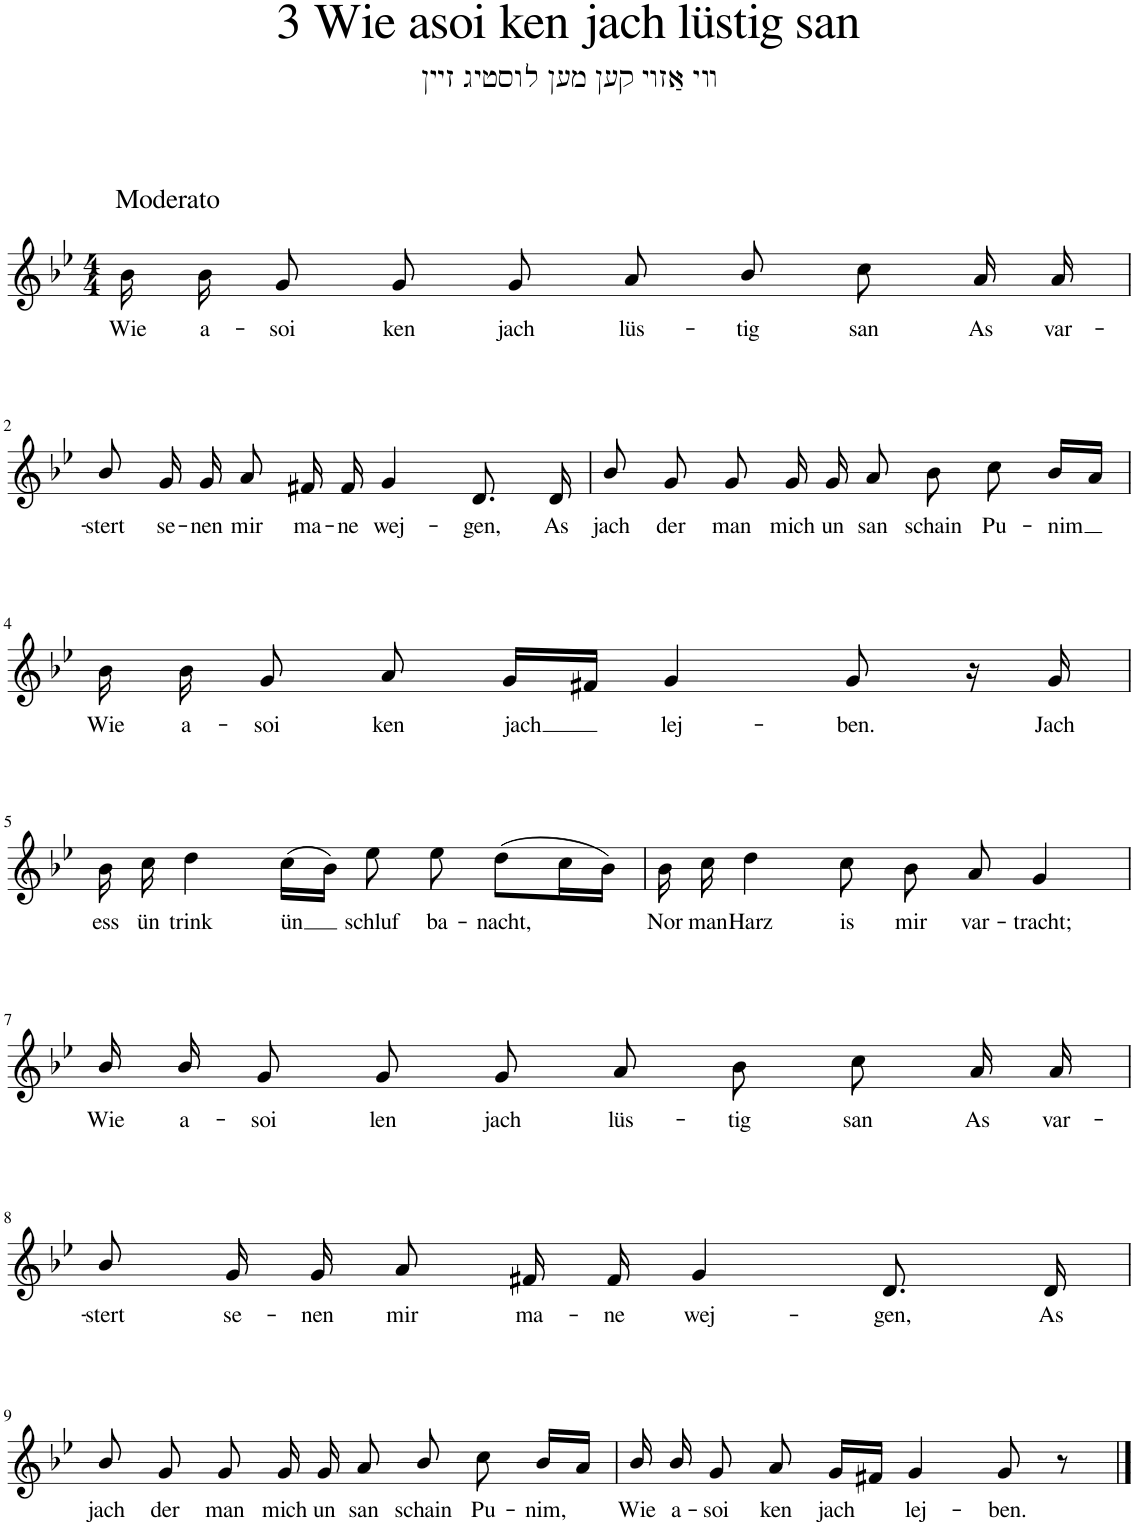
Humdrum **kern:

**kern	**text
*part1	*part1
*staff1	*staff1
*I"Piano	*
*I'Pno.	*
*clefG2	*
*k[b-e-]	*
*M4/4	*
=1	=1
!LO:TX:a:t=Moderato	!
!	!LO:LY:b
16b-\	Wie
!	!LO:LY:b
16b-\	a-
!	!LO:LY:b
8g/	-soi
!	!LO:LY:b
8g/	ken
!	!LO:LY:b
8g/	jach
!	!LO:LY:b
8a/	lüs-
!	!LO:LY:b
8b-/	-tig
!	!LO:LY:b
8cc\	san
!	!LO:LY:b
16a/	As
!	!LO:LY:b
16a/	var-
!!LO:LB:g=z
=2	=2
!	!LO:LY:b
8b-/	-stert
!	!LO:LY:b
16g/	se-
!	!LO:LY:b
16g/	-nen
!	!LO:LY:b
8a/	mir
!	!LO:LY:b
16f#X/	ma-
!	!LO:LY:b
16f#/	-ne
!	!LO:LY:b
4g/	wej-
!	!LO:LY:b
8.d/	-gen,
!	!LO:LY:b
16d/	As
=3	=3
!	!LO:LY:b
8b-/	jach
!	!LO:LY:b
8g/	der
!	!LO:LY:b
8g/	man
!	!LO:LY:b
16g/	mich
!	!LO:LY:b
16g/	un
!	!LO:LY:b
8a/	san
!	!LO:LY:b
8b-\	schain
!	!LO:LY:b
8cc\	Pu-
!	!LO:LY:b
16b-/LL	-nim
16a/JJ	.
!!LO:LB:g=z
=4	=4
!	!LO:LY:b
16b-\	Wie
!	!LO:LY:b
16b-\	a-
!	!LO:LY:b
8g/	-soi
!	!LO:LY:b
8a/	ken
!	!LO:LY:b
16g/LL	jach
16f#X/JJ	.
!	!LO:LY:b
4g/	lej-
!	!LO:LY:b
8g/	-ben.
16r	.
!	!LO:LY:b
16g/	Jach
!!LO:LB:g=z
=5	=5
!	!LO:LY:b
16b-\	ess
!	!LO:LY:b
16cc\	ün
!	!LO:LY:b
4dd\	trink
!	!LO:LY:b
(16cc\LL	ün
16b-\JJ)	.
!	!LO:LY:b
8ee-\	schluf
!	!LO:LY:b
8ee-\	ba-
!	!LO:LY:b
(8dd\L	-nacht,
16cc\L	.
16b-\JJ)	.
=6	=6
!	!LO:LY:b
16b-\	Nor
!	!LO:LY:b
16cc\	man
!	!LO:LY:b
4dd\	Harz
!	!LO:LY:b
8cc\	is
!	!LO:LY:b
8b-\	mir
!	!LO:LY:b
8a/	var-
!	!LO:LY:b
4g/	-tracht;
!!LO:LB:g=z
=7	=7
!	!LO:LY:b
16b-/	Wie
!	!LO:LY:b
16b-/	a-
!	!LO:LY:b
8g/	-soi
!	!LO:LY:b
8g/	len
!	!LO:LY:b
8g/	jach
!	!LO:LY:b
8a/	lüs-
!	!LO:LY:b
8b-\	-tig
!	!LO:LY:b
8cc\	san
!	!LO:LY:b
16a/	As
!	!LO:LY:b
16a/	var-
!!LO:LB:g=z
=8	=8
!	!LO:LY:b
8b-/	-stert
!	!LO:LY:b
16g/	se-
!	!LO:LY:b
16g/	-nen
!	!LO:LY:b
8a/	mir
!	!LO:LY:b
16f#X/	ma-
!	!LO:LY:b
16f#/	-ne
!	!LO:LY:b
4g/	wej-
!	!LO:LY:b
8.d/	-gen,
!	!LO:LY:b
16d/	As
!!LO:LB:g=z
=9	=9
!	!LO:LY:b
8b-/	jach
!	!LO:LY:b
8g/	der
!	!LO:LY:b
8g/	man
!	!LO:LY:b
16g/	mich
!	!LO:LY:b
16g/	un
!	!LO:LY:b
8a/	san
!	!LO:LY:b
8b-/	schain
!	!LO:LY:b
8cc\	Pu-
!	!LO:LY:b
16b-/LL	-nim,
16a/JJ	.
=10	=10
!	!LO:LY:b
16b-/	Wie
!	!LO:LY:b
16b-/	a-
!	!LO:LY:b
8g/	-soi
!	!LO:LY:b
8a/	ken
!	!LO:LY:b
16g/LL	jach
16f#X/JJ	.
!	!LO:LY:b
4g/	lej-
!	!LO:LY:b
8g/	-ben.
8r	.
==	==
*-	*-
